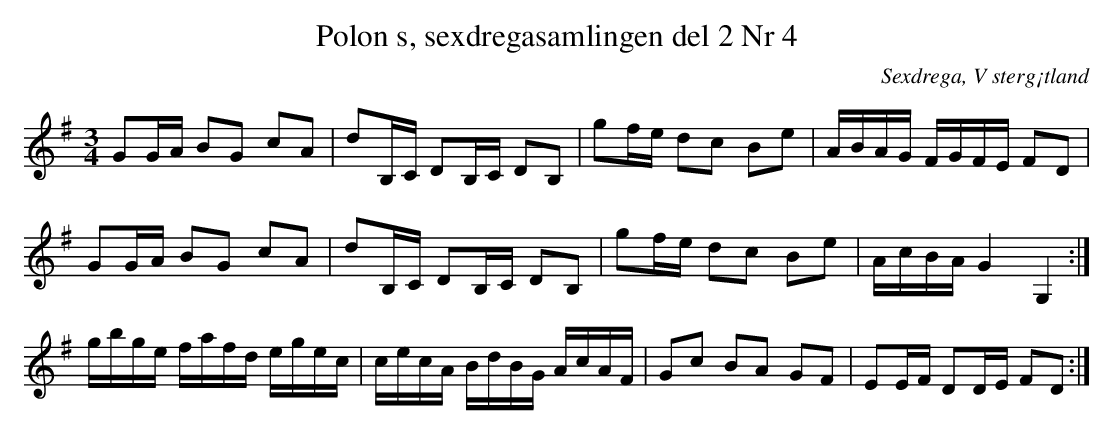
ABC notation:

X:1
T:Polon s, sexdregasamlingen del 2 Nr 4
M:3/4
L:1/16
O:Sexdrega, V sterg¡tland
K:G
G2GA B2G2 c2A2|d2B,C D2B,C D2B,2|g2fe d2c2 B2e2|ABAG FGFE F2D2|
G2GA B2G2 c2A2|d2B,C D2B,C D2B,2|g2fe d2c2 B2e2|AcBA G4G,4:|
gbge fafd egec|cecA BdBG AcAF|G2c2 B2A2 G2F2|E2EF D2DE F2D2:|
